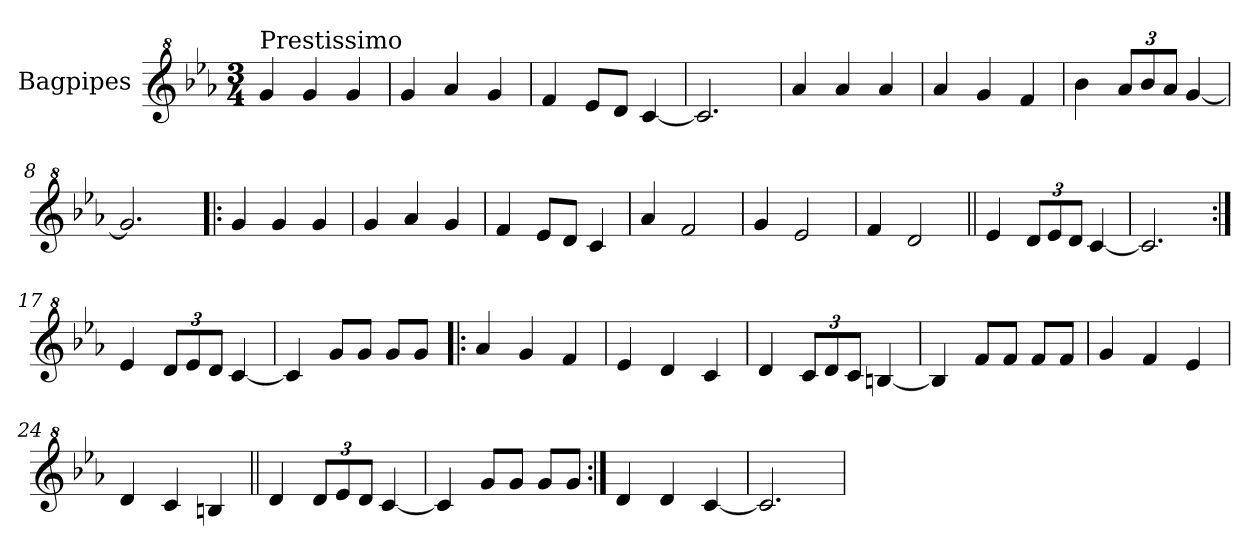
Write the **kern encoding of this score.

**kern
*part1
*staff1
*I"Bagpipes
*I'Bag
*clefG^2
*k[b-e-a-]
*E-:
*M3/4
=1
!LO:TX:a:t=Prestissimo
4gg/
4gg/
4gg/
=2
4gg/
4aa-/
4gg/
=3
4ff/
8ee-/L
8dd/J
[4cc/
=4
2.cc/]
=5
4aa-/
4aa-/
4aa-/
=6
4aa-/
4gg/
4ff/
=7
4bb-\
*Xbrackettup
12aa-/L
12bb-/
12aa-/J
[4gg/
=8
2.gg/]
=9!|:
4gg/
4gg/
4gg/
=10
4gg/
4aa-/
4gg/
=11
4ff/
8ee-/L
8dd/J
4cc/
=12
4aa-/
2ff/
!!LO:LB:g=z
=13
4gg/
2ee-/
=14
4ff/
2dd/
=15||
4ee-/
12dd/L
12ee-/
12dd/J
[4cc/
=16
2.cc/]
=17:|!
4ee-/
12dd/L
12ee-/
12dd/J
[4cc/
=18
4cc/]
8gg/L
8gg/J
8gg/L
8gg/J
=19!|:
4aa-/
4gg/
4ff/
=20
4ee-/
4dd/
4cc/
=21
4dd/
12cc/L
12dd/
12cc/J
[4bn/
=22
4b/]
8ff/L
8ff/J
8ff/L
8ff/J
!!LO:LB:g=z
=23
4gg/
4ff/
4ee-/
=24
4dd/
4cc/
4bn/
=25||
4dd/
12dd/L
12ee-/
12dd/J
[4cc/
=26
4cc/]
8gg/L
8gg/J
8gg/L
8gg/J
=27:|!
4dd/
4dd/
[4cc/
=28
2.cc/]
=
*-
